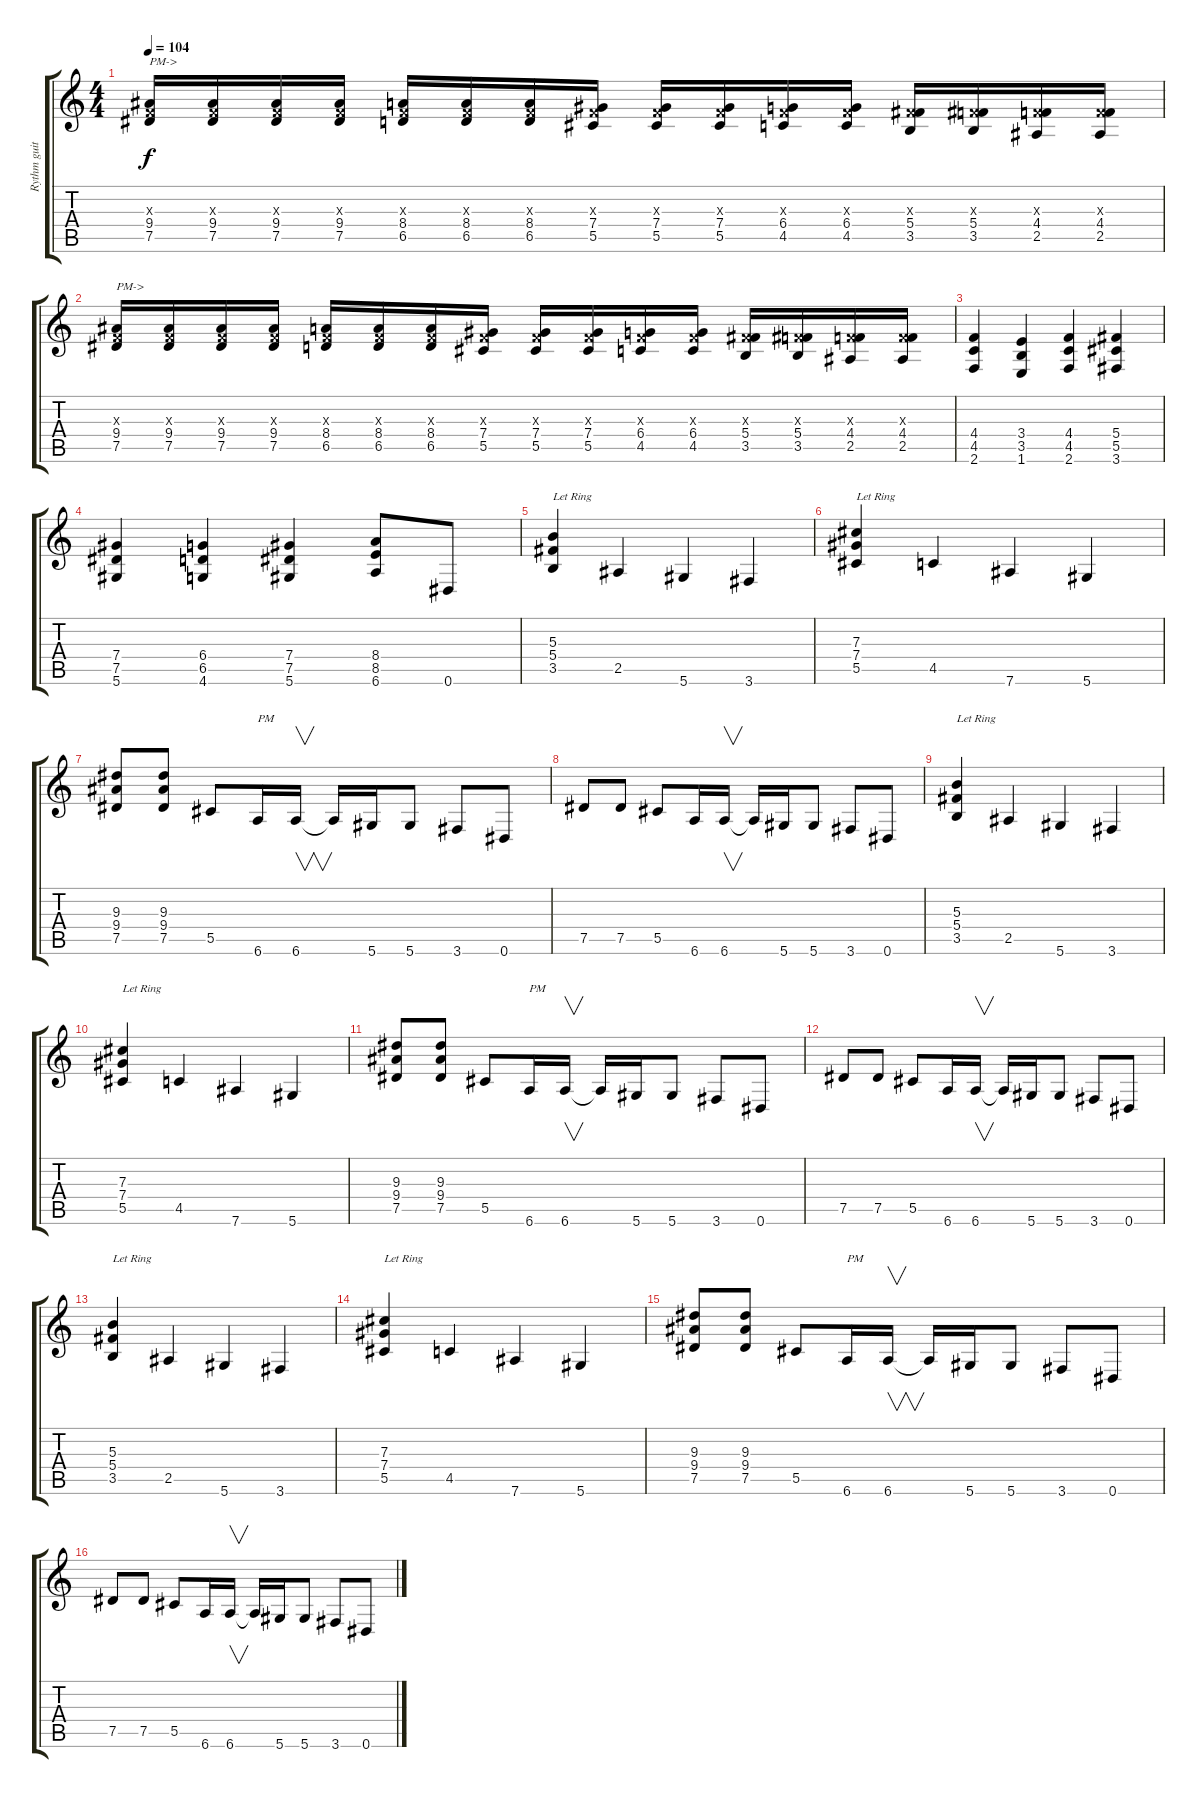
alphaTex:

\track ("Rythm guitar 2" "Rythm guit") {instrument overdrivenguitar}
\staff {score tabs}
\tuning (Eb4 Bb3 Gb3 Db3 Ab2 Eb2) {hide}
\ts (4 4)
\tempo 104
\clef g2
\ks c
(-1.3{x} 9.4 7.5).16{txt "PM->" dy f} (-1.3{x} 9.4 7.5).16 (-1.3{x} 9.4 7.5).16 (-1.3{x} 9.4 7.5).16 (-1.3{x} 8.4 6.5).16 (-1.3{x} 8.4 6.5).16 (-1.3{x} 8.4 6.5).16 (-1.3{x} 7.4 5.5).16 (-1.3{x} 7.4 5.5).16 (-1.3{x} 7.4 5.5).16 (-1.3{x} 6.4 4.5).16 (-1.3{x} 6.4 4.5).16 (-1.3{x} 5.4 3.5).16 (-1.3{x} 5.4 3.5).16 (-1.3{x} 4.4 2.5).16 (-1.3{x} 4.4 2.5).16 |
(-1.3{x} 9.4 7.5).16{txt "PM->"} (-1.3{x} 9.4 7.5).16 (-1.3{x} 9.4 7.5).16 (-1.3{x} 9.4 7.5).16 (-1.3{x} 8.4 6.5).16 (-1.3{x} 8.4 6.5).16 (-1.3{x} 8.4 6.5).16 (-1.3{x} 7.4 5.5).16 (-1.3{x} 7.4 5.5).16 (-1.3{x} 7.4 5.5).16 (-1.3{x} 6.4 4.5).16 (-1.3{x} 6.4 4.5).16 (-1.3{x} 5.4 3.5).16 (-1.3{x} 5.4 3.5).16 (-1.3{x} 4.4 2.5).16 (-1.3{x} 4.4 2.5).16 |
(4.4 4.5 2.6).4 (3.4 3.5 1.6).4 (4.4 4.5 2.6).4 (5.4 5.5 3.6).4 |
(7.4 7.5 5.6).4 (6.4 6.5 4.6).4 (7.4 7.5 5.6).4 (8.4 8.5 6.6).8 0.6.8 |
(5.3 5.4 3.5).4{txt "Let Ring"} 2.5.4 5.6.4 3.6.4 |
(7.3 7.4 5.5).4{txt "Let Ring"} 4.5.4 7.6.4 5.6.4 |
(9.3 9.4 7.5).8 (9.3 9.4 7.5).8 5.5.8 6.6.16{txt "PM"} 6.6.16{v} 6.6{t}.16 5.6.16 5.6.8 3.6.8 0.6.8 |
7.5.8 7.5.8 5.5.8 6.6.16 6.6.16{v} 6.6{t}.16 5.6.16 5.6.8 3.6.8 0.6.8 |
(5.3 5.4 3.5).4{txt "Let Ring"} 2.5.4 5.6.4 3.6.4 |
(7.3 7.4 5.5).4{txt "Let Ring"} 4.5.4 7.6.4 5.6.4 |
(9.3 9.4 7.5).8 (9.3 9.4 7.5).8 5.5.8 6.6.16{txt "PM"} 6.6.16{v} 6.6{t}.16 5.6.16 5.6.8 3.6.8 0.6.8 |
7.5.8 7.5.8 5.5.8 6.6.16 6.6.16{v} 6.6{t}.16 5.6.16 5.6.8 3.6.8 0.6.8 |
(5.3 5.4 3.5).4{txt "Let Ring"} 2.5.4 5.6.4 3.6.4 |
(7.3 7.4 5.5).4{txt "Let Ring"} 4.5.4 7.6.4 5.6.4 |
(9.3 9.4 7.5).8 (9.3 9.4 7.5).8 5.5.8 6.6.16{txt "PM"} 6.6.16{v} 6.6{t}.16 5.6.16 5.6.8 3.6.8 0.6.8 |
7.5.8 7.5.8 5.5.8 6.6.16 6.6.16{v} 6.6{t}.16 5.6.16 5.6.8 3.6.8 0.6.8
